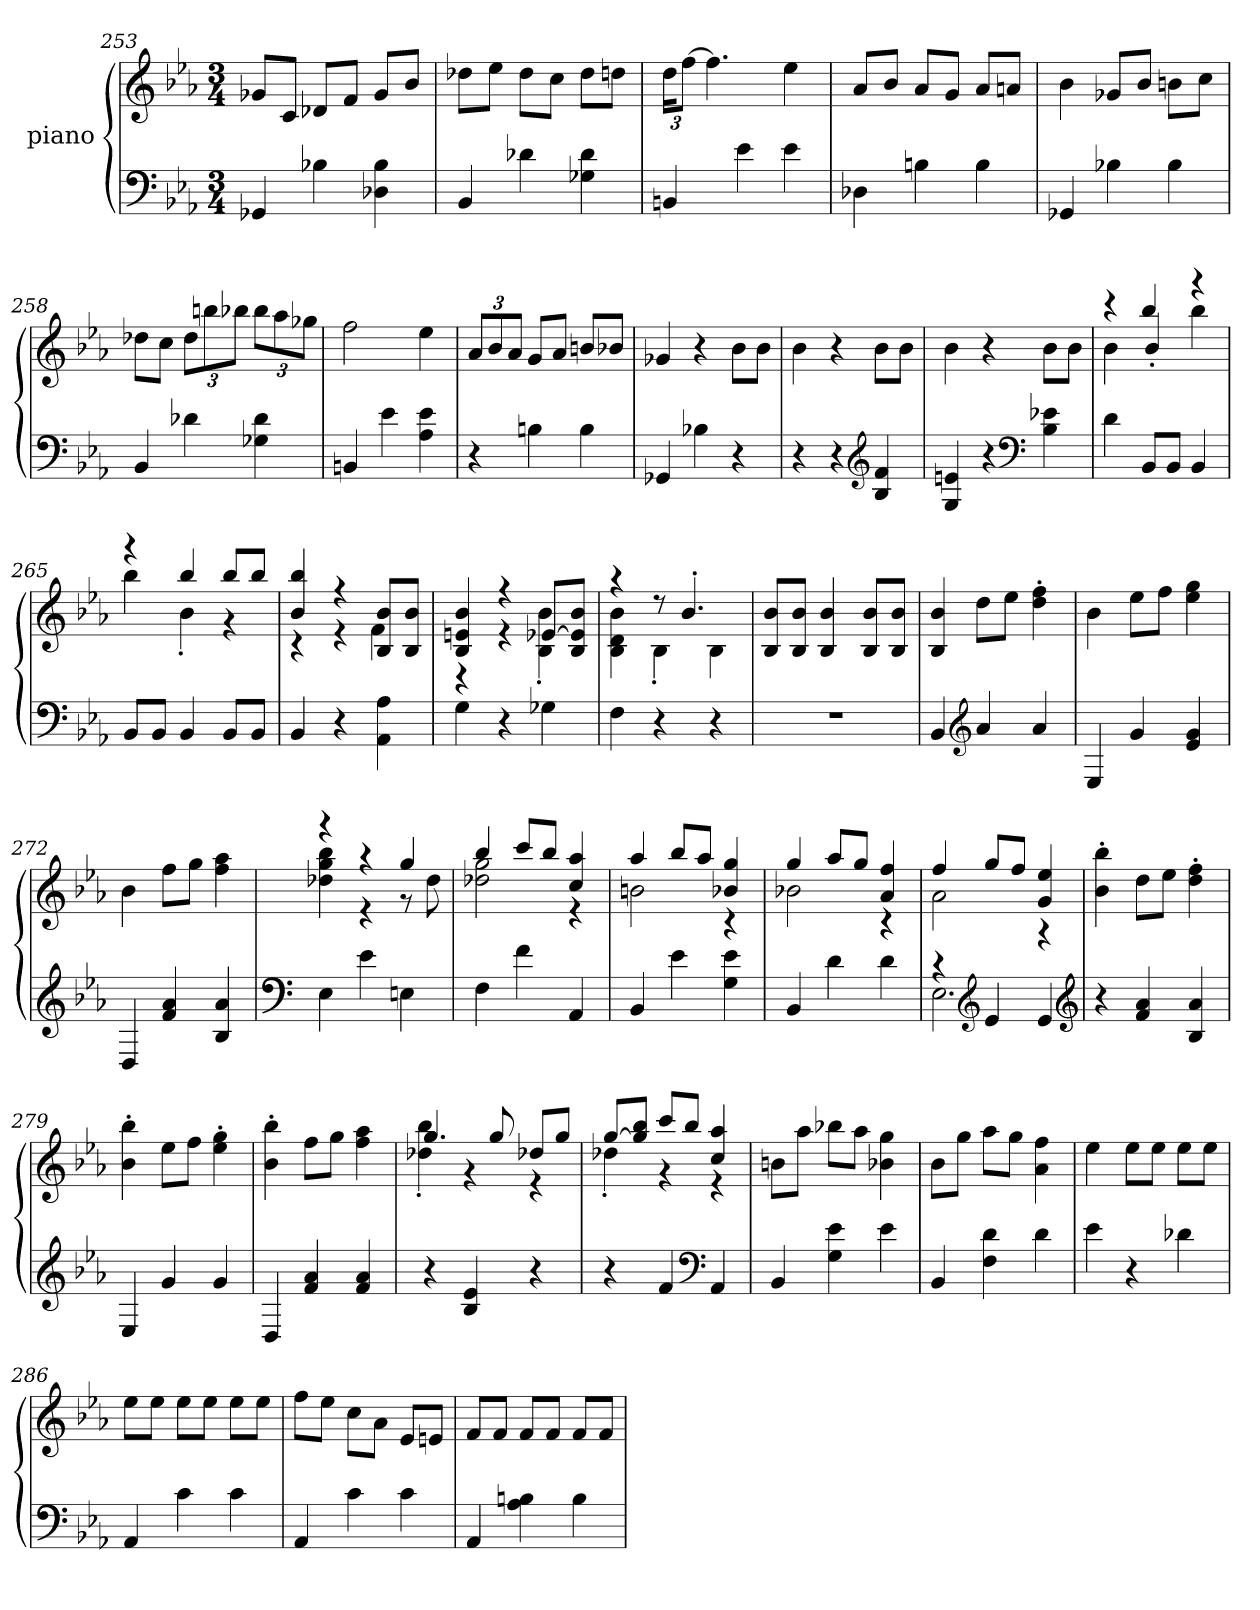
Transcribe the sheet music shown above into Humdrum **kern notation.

**kern	**kern
*part2	*part1
*staff2	*staff1
*I"piano	*I"piano
*clefF4	*clefG2
*k[b-e-a-]	*k[b-e-a-]
*M3/4	*M3/4
=253	=253
4GG-X/	8g-X/L
.	8c/J
4B-X\	8d-X/L
.	8f/J
4D-X\ 4B-\	8g-/L
.	8b-/J
=254	=254
4BB-/	8dd-X\L
.	8ee-\J
4d-X\	8dd-\L
.	8cc\J
4G-X\ 4d-\	8dd-\L
.	8ddn\J
=255	=255
4BBn/	24dd\KL
.	[12ff\J
.	4.ff\]
4e-\	.
4e-\	4ee-\
=256	=256
4D-X\	8a-/L
.	8b-/J
4Bn\	8a-/L
.	8g/J
4B\	8a-/L
.	8an/J
=257	=257
4GG-X/	4b-\
4B-X\	8g-X/L
.	8b-/J
4B-\	8bn\L
.	8cc\J
=258	=258
4BB-/	8dd-X\L
.	8cc\J
4d-X\	12dd-\L
.	12bbn\
.	12bb-X\J
4G-X\ 4d-\	12bb-\L
.	12aa-\
.	12gg-X\J
=259	=259
4BBn/	2ff\
4e-\	.
4A-\ 4e-\	4ee-\
=260	=260
4r	12a-/L
.	12b-/
.	12a-/J
4Bn\	8g/L
.	8a-/J
4B\	8bn/L
.	8b-X/J
=261	=261
4GG-X/	4g-X/
4B-X\	4r
4r	8b-\L
.	8b-\J
=262	=262
4r	4b-\
4r	4r
*clefG2	*
4B-/ 4f/	8b-\L
.	8b-\J
=263	=263
4G/ 4en/	4b-\
4r	4r
*clefF4	*
4B-\ 4e-X\	8b-\L
.	8b-\J
=264	=264
*	*^
4d\	4r	4b-\
8BB-/L	4bb-/	4b-'>/
8BB-/J	.	.
4BB-/	4r	4bb-\
=265	=265	=265
8BB-/L	4r	4bb-\
8BB-/J	.	.
4BB-/	4bb-/	4b-'>
8BB-/L	8bb-/L	4r
8BB-/J	8bb-/J	.
=266	=266	=266
4BB-/	4b-/ 4bb-/	4r
4r	4r	4r
4AA-\ 4A-\	8B-/ 8b-/L	4f\
.	8B-/ 8b-/J	.
=267	=267	=267
4G\	4B-/ 4en/ 4b-/	4r
4r	4r	4r
4G-X\	[8e-X/L	4B-\'> 4b-\'>
.	8B-/ 8e-/] 8b-/J	.
=268	=268	=268
4F\	4r	4B-\ 4d\ 4b-\
4r	8r	4B-'>\
.	4.b-'>/	.
4r	.	4B-\
*	*v	*v
=269	=269
2.r	8B-/ 8b-/L
.	8B-/ 8b-/J
.	4B-/ 4b-/
.	8B-/ 8b-/L
.	8B-/ 8b-/J
=270	=270
4BB-/	4B-/ 4b-/
*clefG2	*
4a-/	8dd\L
.	8ee-\J
4a-/	4dd\'> 4ff\'>
=271	=271
4E-/	4b-\
4g/	8ee-\L
.	8ff\J
4e-/ 4g/	4ee-\ 4gg\
=272	=272
4D/	4b-\
4f/ 4a-/	8ff\L
.	8gg\J
4B-/ 4a-/	4ff\ 4aa-\
=273	=273
*clefF4	*
*	*^
4E-\	4r	4dd-X\ 4gg\ 4bb-\
4e-\	4r	4r
4En\	4gg/	8r
.	.	8dd-\
=274	=274	=274
4F\	4bb-/	2dd-X\ 2gg\
4f\	8ccc/L	.
.	8bb-/J	.
4AA-/	4cc/ 4aa-/	4r
=275	=275	=275
4BB-/	4aa-/	2bn\
4e-\	8bb-/L	.
.	8aa-/J	.
4G\ 4e-\	4b-/ 4gg/	4r
=276	=276	=276
4BB-/	4gg/	2b-X\
4d\	8aa-/L	.
.	8gg/J	.
4d\	4a-/ 4ff/	4r
=277	=277	=277
*^	*	*
4r	2.E-\	4ff/	2a-\
*clefG2	*	*	*
4e-/	.	8gg/L	.
.	.	8ff/J	.
4e-/	.	4g/ 4ee-/	4r
*v	*v	*	*
*	*v	*v
*clefG2	*
=278	=278
4r	4b-\'> 4bb-\'>
4f/ 4a-/	8dd\L
.	8ee-\J
4B-/ 4a-/	4dd\'> 4ff\'>
=279	=279
4E-/	4b-\'> 4bb-\'>
4g/	8ee-\L
.	8ff\J
4g/	4ee-\'> 4gg\'>
=280	=280
4D/	4b-\'> 4bb-\'>
4f/ 4a-/	8ff\L
.	8gg\J
4f/ 4a-/	4ff\ 4aa-\
=281	=281
*	*^
4r	4.gg/	4dd-\'> 4bb-\'>
4B-/ 4e-/	.	4r
.	8gg/	.
4r	8dd-X/L	4r
.	8gg/J	.
=282	=282	=282
4r	[8gg/L	4dd-X'>\
.	8gg/] 8bb-/J	.
4f/	8ccc/L	4r
.	8bb-/J	.
*clefF4	*	*
4AA-/	4cc/ 4aa-/	4r
*	*v	*v
=283	=283
4BB-/	8bn\L
.	8aa-\J
4G\ 4e-\	8bb-X\L
.	8aa-\J
4e-\	4b-\ 4gg\
=284	=284
4BB-/	8b-\L
.	8gg\J
4F\ 4d\	8aa-\L
.	8gg\J
4d\	4a-\ 4ff\
=285	=285
4e-\	4ee-\
4r	8ee-\L
.	8ee-\J
4d-X\	8ee-\L
.	8ee-\J
=286	=286
4AA-/	8ee-\L
.	8ee-\J
4c\	8ee-\L
.	8ee-\J
4c\	8ee-\L
.	8ee-\J
=287	=287
4AA-/	8ff\L
.	8ee-\J
4c\	8cc\L
.	8a-\J
4c\	8e-/L
.	8en/J
=288	=288
4AA-/	8f/L
.	8f/J
4A-\ 4Bn\	8f/L
.	8f/J
4B\	8f/L
.	8f/J
=	=
*-	*-
